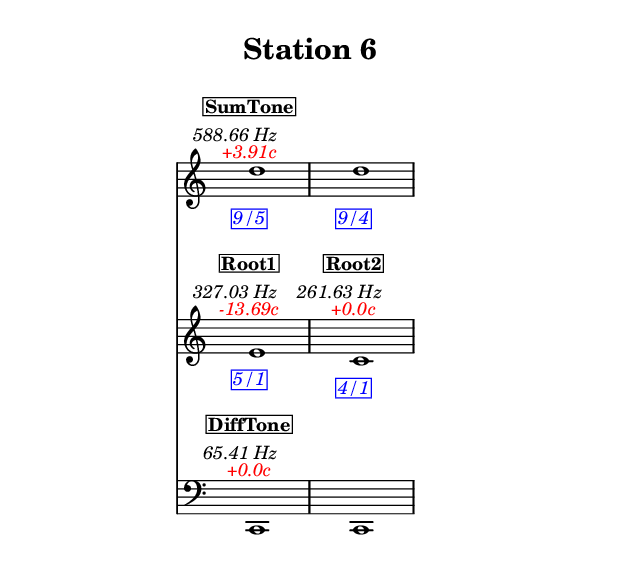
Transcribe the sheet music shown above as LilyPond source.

\version "2.20.0"
\language "english"

#(set-default-paper-size "a6" 'portrait)
#(set-global-staff-size 16)

\header {
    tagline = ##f
    title = \markup {
        \pad-around
            #3
            "Station 6"
        }
}

\layout {
    indent = #25
}

\paper {
    systems-per-page = 1
}

\score {
    \new Score
    <<
        \new Staff
        \with
        {
            \remove Time_signature_engraver
        }
        {
            \clef "treble"
            d''1
            - \tweak color #red
            ^ \markup {
                \halign
                    #0
                    \italic
                        {
                            +3.91c
                        }
                }
            ^ \markup {
                \halign
                    #1
                    \italic
                        {
                            588.66
                            Hz
                        }
                }
            ^ \markup {
                \pad-around
                    #1
                    \box
                        \vcenter
                            \halign
                                #0
                                \bold
                                    {
                                        SumTone
                                    }
                }
            - \tweak color #blue
            _ \markup {
                \pad-around
                    #1
                    \box
                        \halign
                            #0
                            \italic
                                {
                                    9/5
                                }
                }
            \override Score.NonMusicalPaperColumn.padding = #5
            \clef "treble"
            d''1
            - \tweak color #blue
            _ \markup {
                \pad-around
                    #1
                    \box
                        \halign
                            #0
                            \italic
                                {
                                    9/4
                                }
                }
        }
        \new Staff
        \with
        {
            \remove Time_signature_engraver
        }
        {
            \clef "treble"
            e'1
            - \tweak color #red
            ^ \markup {
                \halign
                    #0
                    \italic
                        {
                            -13.69c
                        }
                }
            ^ \markup {
                \halign
                    #1
                    \italic
                        {
                            327.03
                            Hz
                        }
                }
            ^ \markup {
                \pad-around
                    #1
                    \box
                        \vcenter
                            \halign
                                #0
                                \bold
                                    {
                                        Root1
                                    }
                }
            - \tweak color #blue
            _ \markup {
                \pad-around
                    #1
                    \box
                        \halign
                            #0
                            \italic
                                {
                                    5/1
                                }
                }
            \clef "treble"
            c'1
            - \tweak color #red
            ^ \markup {
                \halign
                    #0
                    \italic
                        {
                            +0.0c
                        }
                }
            ^ \markup {
                \halign
                    #1
                    \italic
                        {
                            261.63
                            Hz
                        }
                }
            ^ \markup {
                \pad-around
                    #1
                    \box
                        \vcenter
                            \halign
                                #0
                                \bold
                                    {
                                        Root2
                                    }
                }
            - \tweak color #blue
            _ \markup {
                \pad-around
                    #1
                    \box
                        \halign
                            #0
                            \italic
                                {
                                    4/1
                                }
                }
        }
        \new Staff
        \with
        {
            \remove Time_signature_engraver
        }
        {
            \clef "bass"
            c,1
            - \tweak color #red
            ^ \markup {
                \halign
                    #0
                    \italic
                        {
                            +0.0c
                        }
                }
            ^ \markup {
                \halign
                    #1
                    \italic
                        {
                            65.41
                            Hz
                        }
                }
            ^ \markup {
                \pad-around
                    #1
                    \box
                        \vcenter
                            \halign
                                #0
                                \bold
                                    {
                                        DiffTone
                                    }
                }
            \clef "bass"
            c,1
        }
    >>
}